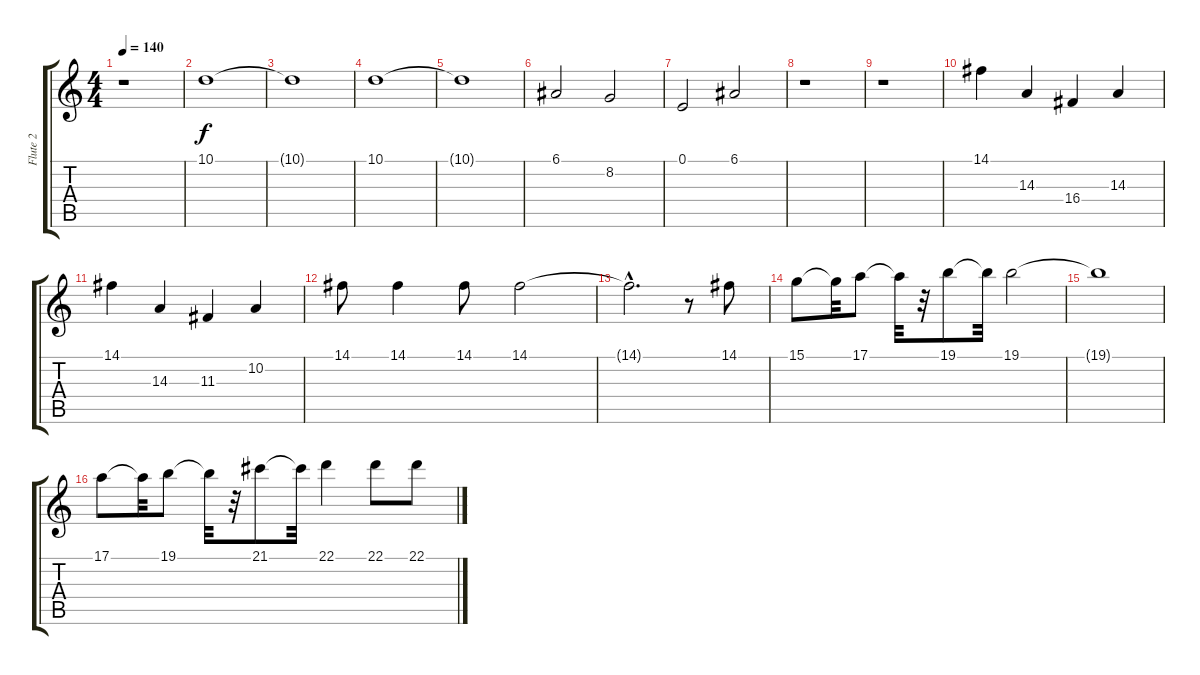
\track ("Flute 2" "Flute 2") {instrument flute}
\staff {score tabs}
\tuning (E4 B3 G3 D3 A2 E2) {hide}
\ts (4 4)
\tempo 140
\clef g2
\ks c
r.1{dy f} |
10.1.1{volume 11} |
10.1{t}.1 |
10.1.1 |
10.1{t}.1 |
6.1.2 8.2.2 |
0.1.2 6.1.2 |
r.1 |
r.1 |
14.1.4{volume 12} 14.3.4 16.4.4 14.3.4 |
14.1.4 14.3.4 11.3.4 10.2.4 |
14.1.8 14.1.4 14.1.8 14.1.2 |
14.1{hac t}.2{d} r.8 14.1.8 |
15.1.8 15.1{t}.32 17.1.8 17.1{t}.32 r.32 19.1.8 19.1{t}.32 19.1.2 |
19.1{t}.1 |
17.1.8 17.1{t}.32 19.1.8 19.1{t}.32 r.32 21.1.8 21.1{t}.32 22.1.4 22.1.8 22.1.8
